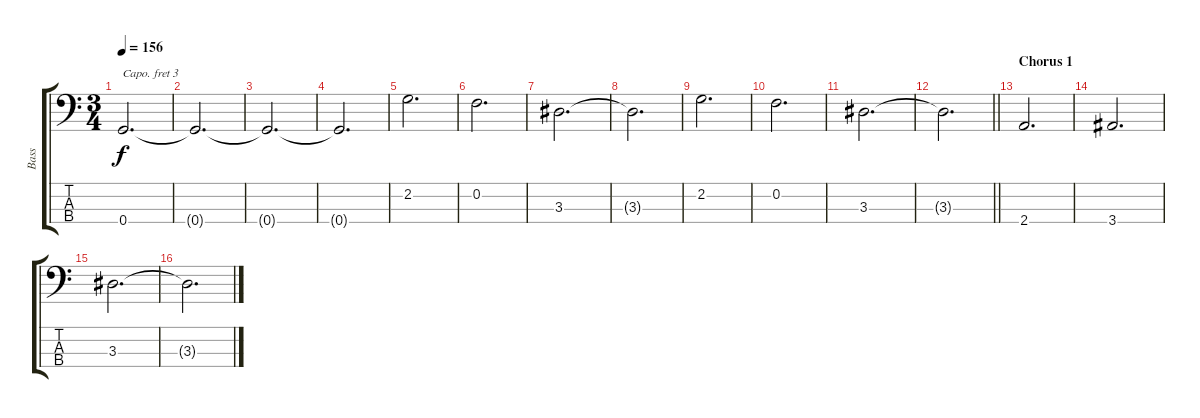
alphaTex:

\track ("Bass" "Bass") {instrument electricbassfinger}
\staff {score tabs}
\capo 3
\tuning (G2 D2 A1 E1) {hide}
\ts (3 4)
\tempo 156
\clef f4
\ks c
0.4.2{d dy f} |
0.4{t}.2{d} |
0.4{t}.2{d} |
0.4{t}.2{d} |
2.2.2{d} |
0.2.2{d} |
3.3.2{d} |
3.3{t}.2{d} |
2.2.2{d} |
0.2.2{d} |
3.3.2{d} |
\barLineRight lightlight
3.3{t}.2{d} |
\section ("" "Chorus 1")
2.4.2{d} |
3.4.2{d} |
3.3.2{d} |
3.3{t}.2{d}
